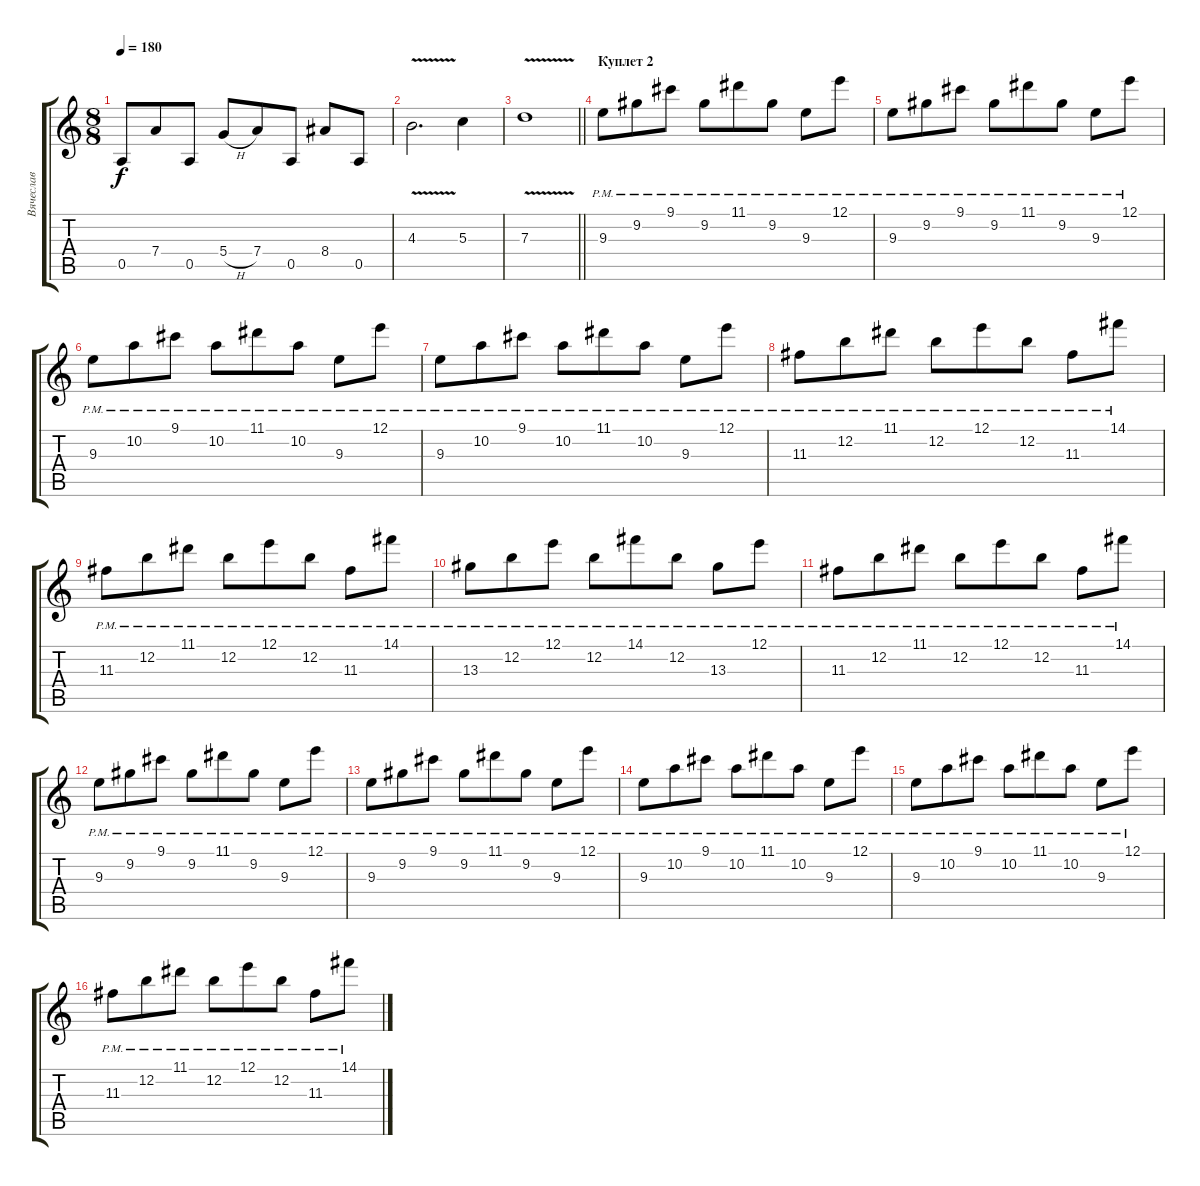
\track ("Вячеслав" "Вячеслав") {instrument distortionguitar}
\staff {score tabs}
\tuning (E4 B3 G3 D3 A2 E2) {hide}
\ts (8 8)
\tempo 180
\clef g2
\ks c
0.5.8{dy f} 7.4.8 0.5.8 5.4{h}.8 7.4.8 0.5.8 8.4.8 0.5.8 |
4.3{v}.2{d} 5.3.4 |
\barLineRight lightlight
7.3{v}.1 |
\section ("" "Куплет 2")
9.3{pm}.8 9.2{pm}.8 9.1{pm}.8 9.2{pm}.8 11.1{pm}.8 9.2{pm}.8 9.3{pm}.8 12.1{pm}.8 |
9.3{pm}.8 9.2{pm}.8 9.1{pm}.8 9.2{pm}.8 11.1{pm}.8 9.2{pm}.8 9.3{pm}.8 12.1{pm}.8 |
9.3{pm}.8 10.2{pm}.8 9.1{pm}.8 10.2{pm}.8 11.1{pm}.8 10.2{pm}.8 9.3{pm}.8 12.1{pm}.8 |
9.3{pm}.8 10.2{pm}.8 9.1{pm}.8 10.2{pm}.8 11.1{pm}.8 10.2{pm}.8 9.3{pm}.8 12.1{pm}.8 |
11.3{pm}.8 12.2{pm}.8 11.1{pm}.8 12.2{pm}.8 12.1{pm}.8 12.2{pm}.8 11.3{pm}.8 14.1{pm}.8 |
11.3{pm}.8 12.2{pm}.8 11.1{pm}.8 12.2{pm}.8 12.1{pm}.8 12.2{pm}.8 11.3{pm}.8 14.1{pm}.8 |
13.3{pm}.8 12.2{pm}.8 12.1{pm}.8 12.2{pm}.8 14.1{pm}.8 12.2{pm}.8 13.3{pm}.8 12.1{pm}.8 |
11.3{pm}.8 12.2{pm}.8 11.1{pm}.8 12.2{pm}.8 12.1{pm}.8 12.2{pm}.8 11.3{pm}.8 14.1{pm}.8 |
9.3{pm}.8 9.2{pm}.8 9.1{pm}.8 9.2{pm}.8 11.1{pm}.8 9.2{pm}.8 9.3{pm}.8 12.1{pm}.8 |
9.3{pm}.8 9.2{pm}.8 9.1{pm}.8 9.2{pm}.8 11.1{pm}.8 9.2{pm}.8 9.3{pm}.8 12.1{pm}.8 |
9.3{pm}.8 10.2{pm}.8 9.1{pm}.8 10.2{pm}.8 11.1{pm}.8 10.2{pm}.8 9.3{pm}.8 12.1{pm}.8 |
9.3{pm}.8 10.2{pm}.8 9.1{pm}.8 10.2{pm}.8 11.1{pm}.8 10.2{pm}.8 9.3{pm}.8 12.1{pm}.8 |
11.3{pm}.8 12.2{pm}.8 11.1{pm}.8 12.2{pm}.8 12.1{pm}.8 12.2{pm}.8 11.3{pm}.8 14.1{pm}.8
